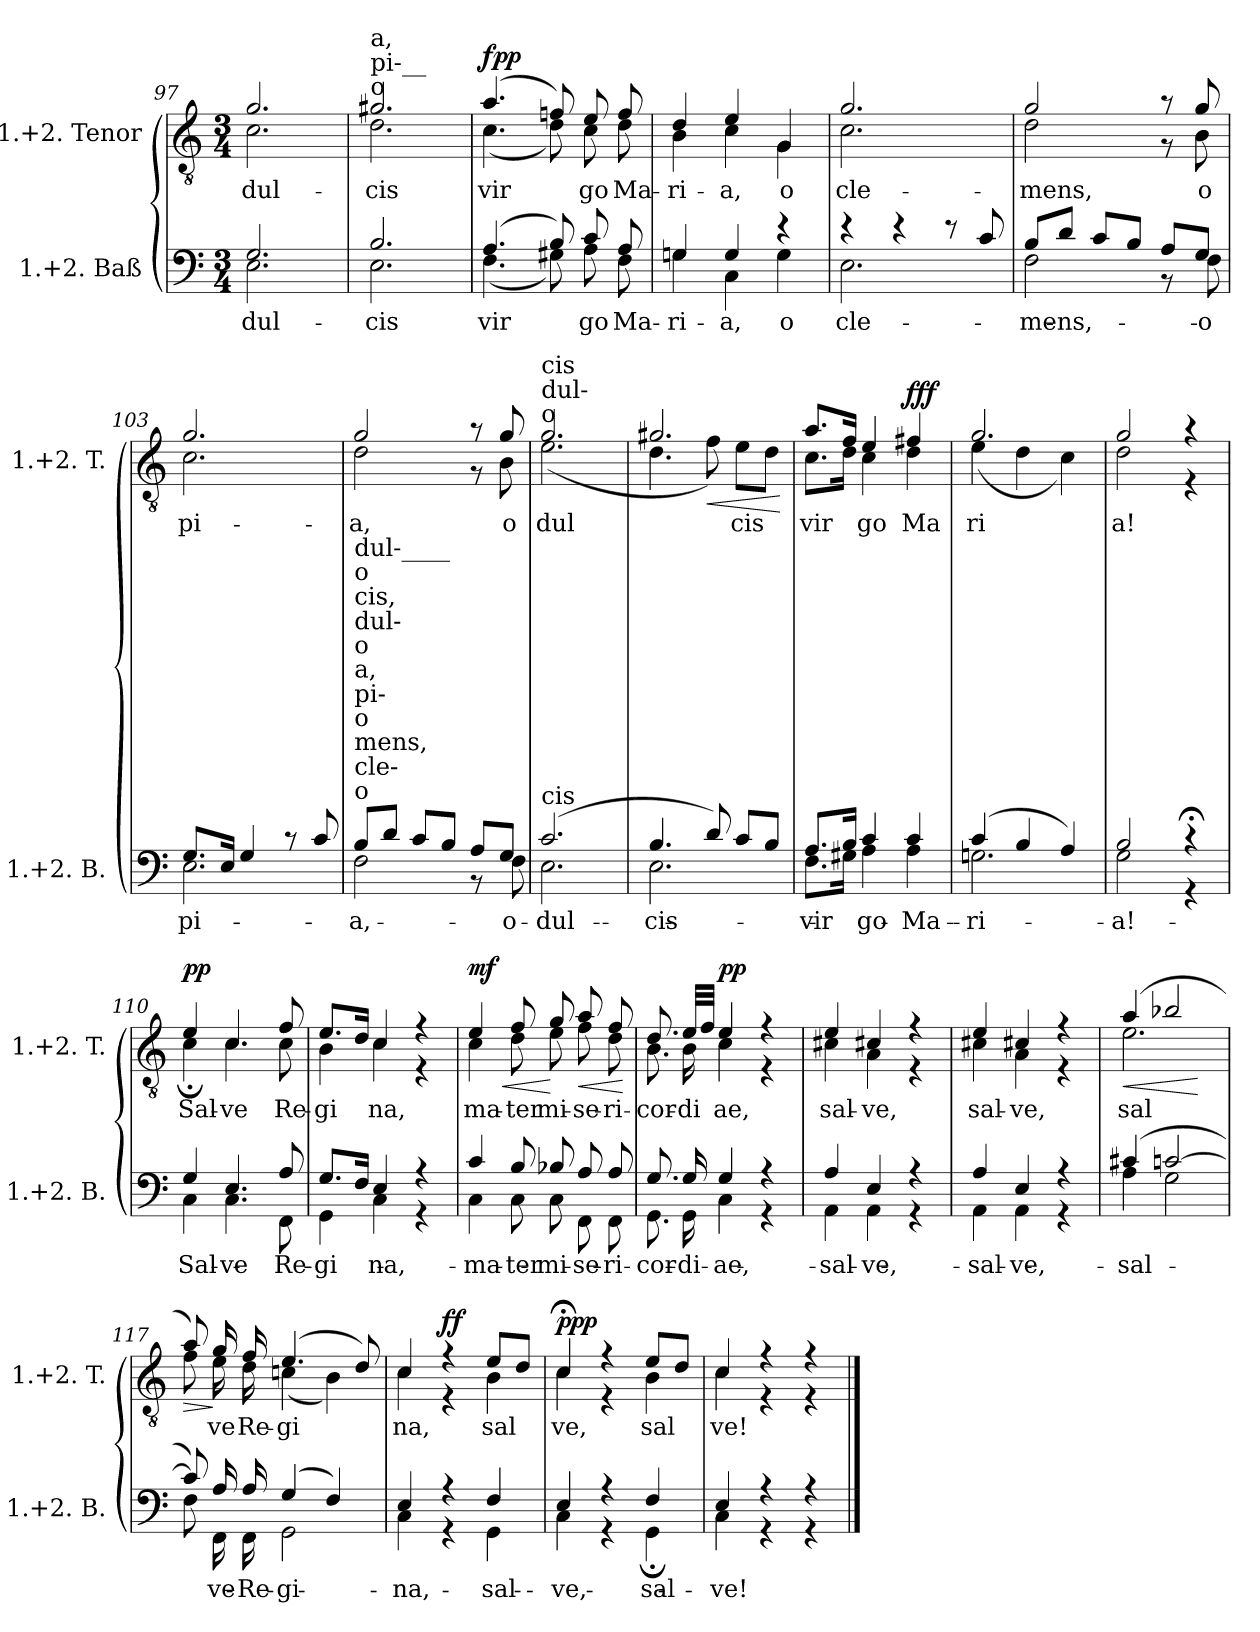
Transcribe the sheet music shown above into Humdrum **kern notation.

**kern	**text	**kern	**text	**dynam
*part2	*part2	*part1	*part1	*part1
*staff2	*staff2	*staff1	*staff1	*staff1
*I"1.+2. Baß	*	*I"1.+2. Tenor	*	*
*I'1.+2. B.	*	*I'1.+2. T.	*	*
*clefF4	*	*clefGv2	*	*
*k[]	*	*k[]	*	*
*C:	*	*C:	*	*
*M3/4	*	*M3/4	*	*
=97	=97	=97	=97	=97
!	!LO:LY:b	!	!LO:LY:b	!
*^	*	*^	*	*
2.G/	2.E\	dul-	2.g/	2.c\	dul-	.
=98	=98	=98	=98	=98	=98	=98
!	!	!	!LO:TX:a:t=o	!	!	!
!	!	!	!LO:TX:a:t=pi-__	!	!	!
!	!	!	!LO:TX:a:t=a,	!	!	!
!	!	!LO:LY:b	!	!	!LO:LY:b	!
2.B/	2.E\	-cis	2.g#X/	2.d\	-cis	.
=99	=99	=99	=99	=99	=99	=99
!	!	!LO:LY:b	!	!	!LO:LY:b	!LO:DY:a
!	!	!	!	!	!	!LO:DY:n=1:a
(>4.A/	(<4.F\	vir­	(>4.a/	(<4.c\	vir­	f pp
8B/)	8G#X\)	.	8fn/)	8d\)	.	.
!	!	!LO:LY:b	!	!	!LO:LY:b	!
8c/	8A\	go	8e/	8c\	go	.
!	!	!LO:LY:b	!	!	!LO:LY:b	!
8A/	8F\	Ma-	8f/	8d\	Ma-	.
=100	=100	=100	=100	=100	=100	=100
!	!	!LO:LY:b	!	!	!LO:LY:b	!
4G/	4Gn\	-ri-	4d/	4B\	-ri-	.
!	!	!LO:LY:b	!	!	!LO:LY:b	!
4G/	4C\	-a,	4e/	4c\	-a,	.
!	!	!LO:LY:b	!	!	!LO:LY:b	!
4r	4G\	o	4G/	4G\	o	.
!!LO:LB:g=z	!!
=101	=101	=101	=101	=101	=101	=101
!	!	!LO:LY:b	!	!	!LO:LY:b	!
4r	2.E\	cle-	2.g/	2.c\	cle-	.
4r	.	.	.	.	.	.
8r	.	.	.	.	.	.
8c/	.	.	.	.	.	.
=102	=102	=102	=102	=102	=102	=102
!	!	!LO:LY:b	!	!	!LO:LY:b	!
8B/L	2F\	-mens,	2g/	2d\	-mens,	.
8d/J	.	.	.	.	.	.
8c/L	.	.	.	.	.	.
8B/J	.	.	.	.	.	.
8A/L	8r	.	8r	8r	.	.
!	!	!LO:LY:b	!	!	!LO:LY:b	!
8G/J	8F\	o	8g/	8B\	o	.
=103	=103	=103	=103	=103	=103	=103
!	!	!LO:LY:b	!	!	!LO:LY:b	!
8.G/L	2.E\	pi-	2.g/	2.c\	pi-	.
16E/Jk	.	.	.	.	.	.
4G/	.	.	.	.	.	.
8r	.	.	.	.	.	.
8c/	.	.	.	.	.	.
=104	=104	=104	=104	=104	=104	=104
!LO:TX:a:t=o	!	!	!	!	!	!
!LO:TX:a:t=cle-	!	!	!	!	!	!
!LO:TX:a:t=mens,	!	!	!	!	!	!
!LO:TX:a:t=o	!	!	!	!	!	!
!LO:TX:a:t=pi-	!	!	!	!	!	!
!LO:TX:a:t=a,	!	!	!	!	!	!
!LO:TX:a:t=o	!	!	!	!	!	!
!LO:TX:a:t=dul-	!	!	!	!	!	!
!LO:TX:a:t=cis,	!	!	!	!	!	!
!LO:TX:a:t=o	!	!	!	!	!	!
!LO:TX:a:t=dul-____	!	!	!	!	!	!
!	!	!LO:LY:b	!	!	!LO:LY:b	!
8B/L	2F\	-a,	2g/	2d\	-a,	.
8d/J	.	.	.	.	.	.
8c/L	.	.	.	.	.	.
8B/J	.	.	.	.	.	.
8A/L	8r	.	8r	8r	.	.
!	!	!LO:LY:b	!	!	!LO:LY:b	!
8G/J	8F\	o	8g/	8B\	o	.
=105	=105	=105	=105	=105	=105	=105
!	!	!	!LO:TX:a:t=o	!	!	!
!	!	!	!LO:TX:a:t=dul-	!	!	!
!	!	!	!LO:TX:a:t=cis	!	!	!
!LO:TX:a:t=cis	!	!	!	!	!	!
!	!	!LO:LY:b	!	!	!LO:LY:b	!
(<2.c/	2.E\	dul-	2.g/	(<2.e\	dul­	.
=106	=106	=106	=106	=106	=106	=106
!	!	!LO:LY:b	!	!	!	!
4.B/	2.E\	-cis	2.g#X/	4.d\	.	.
!	!	!	!	!	!	!LO:HP:b
8d/)	.	.	.	8f\)	.	<
!	!	!	!	!	!LO:LY:b	!
8c/L	.	.	.	8e\L	cis	.
8B/J	.	.	.	8d\J	.	.
*v	*v	*	*	*	*	*
*	*	*v	*v	*	*
.	.	.	.	[
=107	=107	=107	=107	=107
*^	*	*	*	*
!	!	!LO:LY:b	!	!LO:LY:b	!
*	*	*	*^	*	*
8.A/L	8.F\L	vir­	8.a/L	8.c\L	vir­	.
16B/Jk	16G#X\Jk	.	16f/Jk	16d\Jk	.	.
!	!	!LO:LY:b	!	!	!LO:LY:b	!
4c/	4A\	go	4e/	4c\	go	.
!	!	!LO:LY:b	!	!	!LO:LY:b	!LO:DY:a
!	!	!	!	!	!	!LO:DY:n=1:a
4c/	4A\	Ma-	4f#X/	4d\	Ma­	ff f
=108	=108	=108	=108	=108	=108	=108
!	!	!LO:LY:b	!	!	!LO:LY:b	!
(>4c/	2.Gn\	-ri­	2.g/	(<4e\	ri­	.
4B/	.	.	.	4d\	.	.
4A/)	.	.	.	4c\)	.	.
!!LO:LB:g=z	!!
=109	=109	=109	=109	=109	=109	=109
!	!	!LO:LY:b	!	!	!LO:LY:b	!
2B/	2G\	­a!	2g/	2d\	­a!	.
4r;<	4r	.	4r	4r	.	.
=110	=110	=110	=110	=110	=110	=110
!	!	!LO:LY:b	!	!	!LO:LY:b	!LO:DY:a
4G/	4C\	Sal-	4e/	4c;<\	Sal-	pp
!	!	!LO:LY:b	!	!	!LO:LY:b	!
4.E/	4.C\	-ve	4.c/	4.c\	-ve	.
!	!	!LO:LY:b	!	!	!LO:LY:b	!
8A/	8FF\	Re-	8f/	8c\	Re-	.
=111	=111	=111	=111	=111	=111	=111
!	!	!LO:LY:b	!	!	!LO:LY:b	!
8.G/L	4GG\	-gi­	8.e/L	4B\	-gi­	.
16F/Jk	.	.	16d/Jk	.	.	.
!	!	!LO:LY:b	!	!	!LO:LY:b	!
4E/	4C\	na,	4c/	4c\	na,	.
4r	4r	.	4r	4r	.	.
=112	=112	=112	=112	=112	=112	=112
!	!	!LO:LY:b	!	!	!LO:LY:b	!LO:HP:b
!	!	!	!	!	!	!LO:DY:n=1:a
4c/	4C\	ma-	4e/	4c\	ma-	< mf
!	!	!LO:LY:b	!	!	!LO:LY:b	!
8B/	8C\	-ter	8f/	8d\	-ter	.
!	!	!LO:LY:b	!	!	!LO:LY:b	!
8B-X/	8C\	mi-	8g/	8e\	mi-	[
!	!	!LO:LY:b	!	!	!LO:LY:b	!LO:HP:b
8A/	8FF\	-se-	8a/	8f\	-se-	<
!	!	!LO:LY:b	!	!	!LO:LY:b	!
8A/	8FF\	-ri-	8f/	8d\	-ri-	.
*v	*v	*	*	*	*	*
*	*	*v	*v	*	*
.	.	.	.	[
=113	=113	=113	=113	=113
!	!LO:LY:b	!	!LO:LY:b	!
*^	*	*^	*	*
8.G/	8.GG\	-cor-	8.d/	8.B\	-cor-	.
!	!	!LO:LY:b	!	!	!LO:LY:b	!
16G/	16GG\	-di-	32e/LLL	16B\	-di­	.
.	.	.	32f/JJJ	.	.	.
!	!	!LO:LY:b	!	!	!LO:LY:b	!LO:DY:a
4G/	4C\	-ae,	4e/	4c\	ae,	pp
4r	4r	.	4r	4r	.	.
=114	=114	=114	=114	=114	=114	=114
!	!	!LO:LY:b	!	!	!LO:LY:b	!
4A/	4AA\	sal-	4e/	4c#X\	sal-	.
!	!	!LO:LY:b	!	!	!LO:LY:b	!
4E/	4AA\	-ve,	4c#X/	4A\	-ve,	.
4r	4r	.	4r	4r	.	.
!!LO:LB:g=z	!!
=115	=115	=115	=115	=115	=115	=115
!	!	!LO:LY:b	!	!	!LO:LY:b	!
4A/	4AA\	sal-	4e/	4c#X\	sal-	.
!	!	!LO:LY:b	!	!	!LO:LY:b	!
4E/	4AA\	-ve,	4c#X/	4A\	-ve,	.
4r	4r	.	4r	4r	.	.
=116	=116	=116	=116	=116	=116	=116
!	!	!LO:LY:b	!	!	!LO:LY:b	!LO:HP:b
(>4c#X/	4A\	sal­	(>4a/	2.e\	sal­	<
[>2cn/	2G\	.	2b-X/	.	.	.
*v	*v	*	*	*	*	*
*	*	*v	*v	*	*
.	.	.	.	[
=117	=117	=117	=117	=117
*^	*	*	*	*
!	!	!	!	!	!LO:HP:b
*	*	*	*^	*	*
8c/])	8F\	.	8a/)	8f\	.	>
!	!	!LO:LY:b	!	!	!LO:LY:b	!
16A/	16FF\	ve	16g/	16e\	ve	]
!	!	!LO:LY:b	!	!	!LO:LY:b	!
16A/	16FF\	Re-	16f/	16d\	Re-	.
!	!	!LO:LY:b	!	!	!LO:LY:b	!
(>4G/	2GG\	-gi­	(>4.e/	(<4cn\	-gi­	.
4F/)	.	.	.	4B\)	.	.
.	.	.	8d/)	.	.	.
=118	=118	=118	=118	=118	=118	=118
!	!	!LO:LY:b	!	!	!LO:LY:b	!
4E/	4C\	na,	4c/	4c\	na,	.
!	!	!	!	!	!	!LO:DY:a
4r	4r	.	4r	4r	.	ff
!	!	!LO:LY:b	!	!	!LO:LY:b	!
4F/	4GG\	sal-	8e/L	4B\	sal­	.
.	.	.	8d/J	.	.	.
=119	=119	=119	=119	=119	=119	=119
!	!	!LO:LY:b	!	!	!LO:LY:b	!LO:DY:a
!	!	!	!	!	!	!LO:DY:n=1:a
4E/	4C\	-ve,	4c;</	4c\	ve,	p pp
4r	4r	.	4r	4r	.	.
!	!	!LO:LY:b	!	!	!LO:LY:b	!
4F/	4GG;\	sal-	8e/L	4B\	sal­	.
.	.	.	8d/J	.	.	.
=120	=120	=120	=120	=120	=120	=120
!	!	!LO:LY:b	!	!	!LO:LY:b	!
4E/	4C\	-ve!	4c/	4c\	ve!	.
4r	4r	.	4r	4r	.	.
4r	4r	.	4r	4r	.	.
*v	*v	*	*	*	*	*
*	*	*v	*v	*	*
==	==	==	==	==
*-	*-	*-	*-	*-
